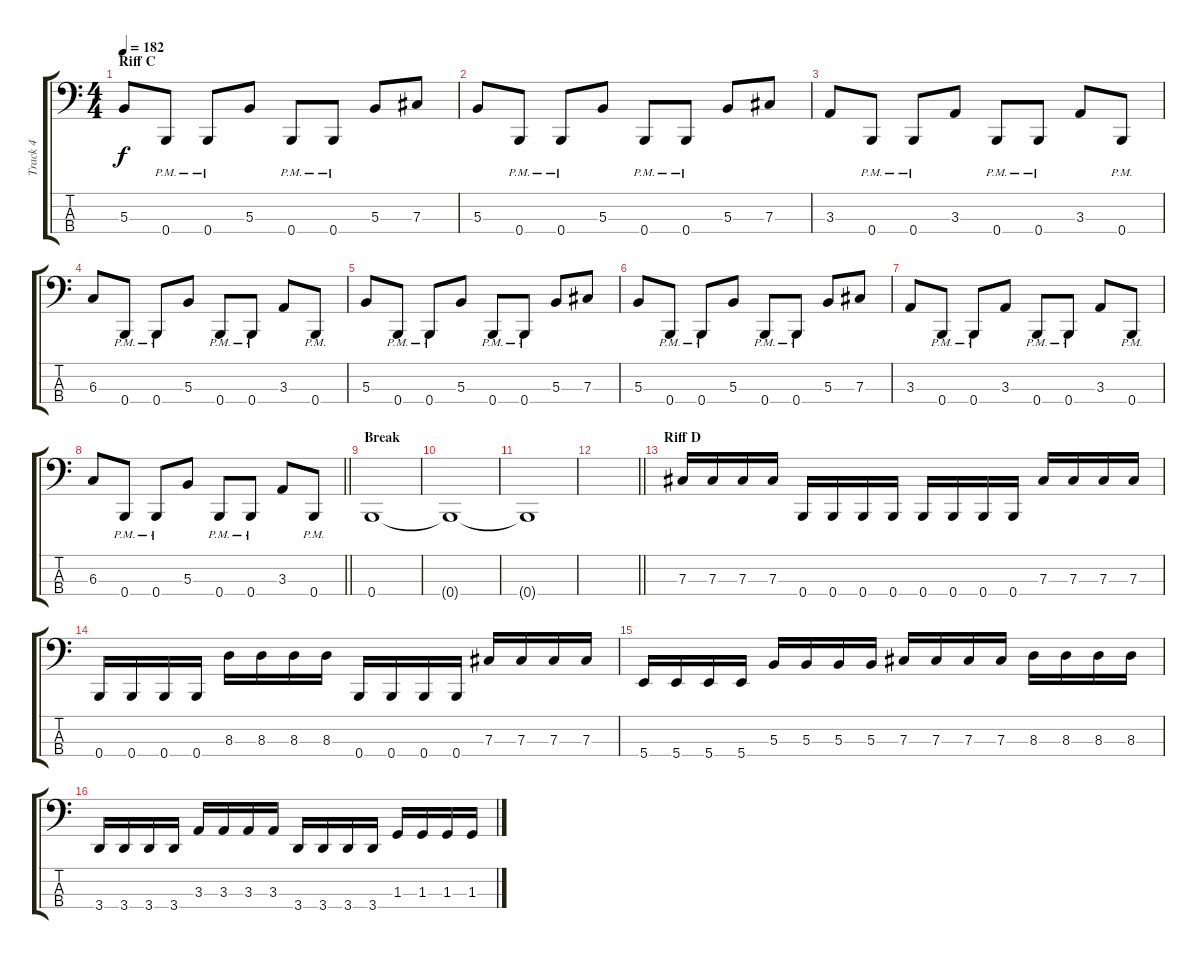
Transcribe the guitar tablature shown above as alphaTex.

\track ("Track 4" "Track 4") {instrument electricbasspick}
\staff {score tabs}
\tuning (E2 B1 Gb1 B0) {hide}
\ts (4 4)
\section ("" "Riff C")
\tempo 182
\clef f4
\ks c
5.3.8{dy f} 0.4{pm}.8 0.4{pm}.8 5.3.8 0.4{pm}.8 0.4{pm}.8 5.3.8 7.3.8 |
5.3.8 0.4{pm}.8 0.4{pm}.8 5.3.8 0.4{pm}.8 0.4{pm}.8 5.3.8 7.3.8 |
3.3.8 0.4{pm}.8 0.4{pm}.8 3.3.8 0.4{pm}.8 0.4{pm}.8 3.3.8 0.4{pm}.8 |
6.3.8 0.4{pm}.8 0.4{pm}.8 5.3.8 0.4{pm}.8 0.4{pm}.8 3.3.8 0.4{pm}.8 |
5.3.8 0.4{pm}.8 0.4{pm}.8 5.3.8 0.4{pm}.8 0.4{pm}.8 5.3.8 7.3.8 |
5.3.8 0.4{pm}.8 0.4{pm}.8 5.3.8 0.4{pm}.8 0.4{pm}.8 5.3.8 7.3.8 |
3.3.8 0.4{pm}.8 0.4{pm}.8 3.3.8 0.4{pm}.8 0.4{pm}.8 3.3.8 0.4{pm}.8 |
\barLineRight lightlight
6.3.8 0.4{pm}.8 0.4{pm}.8 5.3.8 0.4{pm}.8 0.4{pm}.8 3.3.8 0.4{pm}.8 |
\section ("" "Break")
0.4.1 |
0.4{t}.1 |
0.4{t}.1 |
\barLineRight lightlight
|
\section ("" "Riff D")
7.3.16 7.3.16 7.3.16 7.3.16 0.4.16 0.4.16 0.4.16 0.4.16 0.4.16 0.4.16 0.4.16 0.4.16 7.3.16 7.3.16 7.3.16 7.3.16 |
0.4.16 0.4.16 0.4.16 0.4.16 8.3.16 8.3.16 8.3.16 8.3.16 0.4.16 0.4.16 0.4.16 0.4.16 7.3.16 7.3.16 7.3.16 7.3.16 |
5.4.16 5.4.16 5.4.16 5.4.16 5.3.16 5.3.16 5.3.16 5.3.16 7.3.16 7.3.16 7.3.16 7.3.16 8.3.16 8.3.16 8.3.16 8.3.16 |
3.4.16 3.4.16 3.4.16 3.4.16 3.3.16 3.3.16 3.3.16 3.3.16 3.4.16 3.4.16 3.4.16 3.4.16 1.3.16 1.3.16 1.3.16 1.3.16
